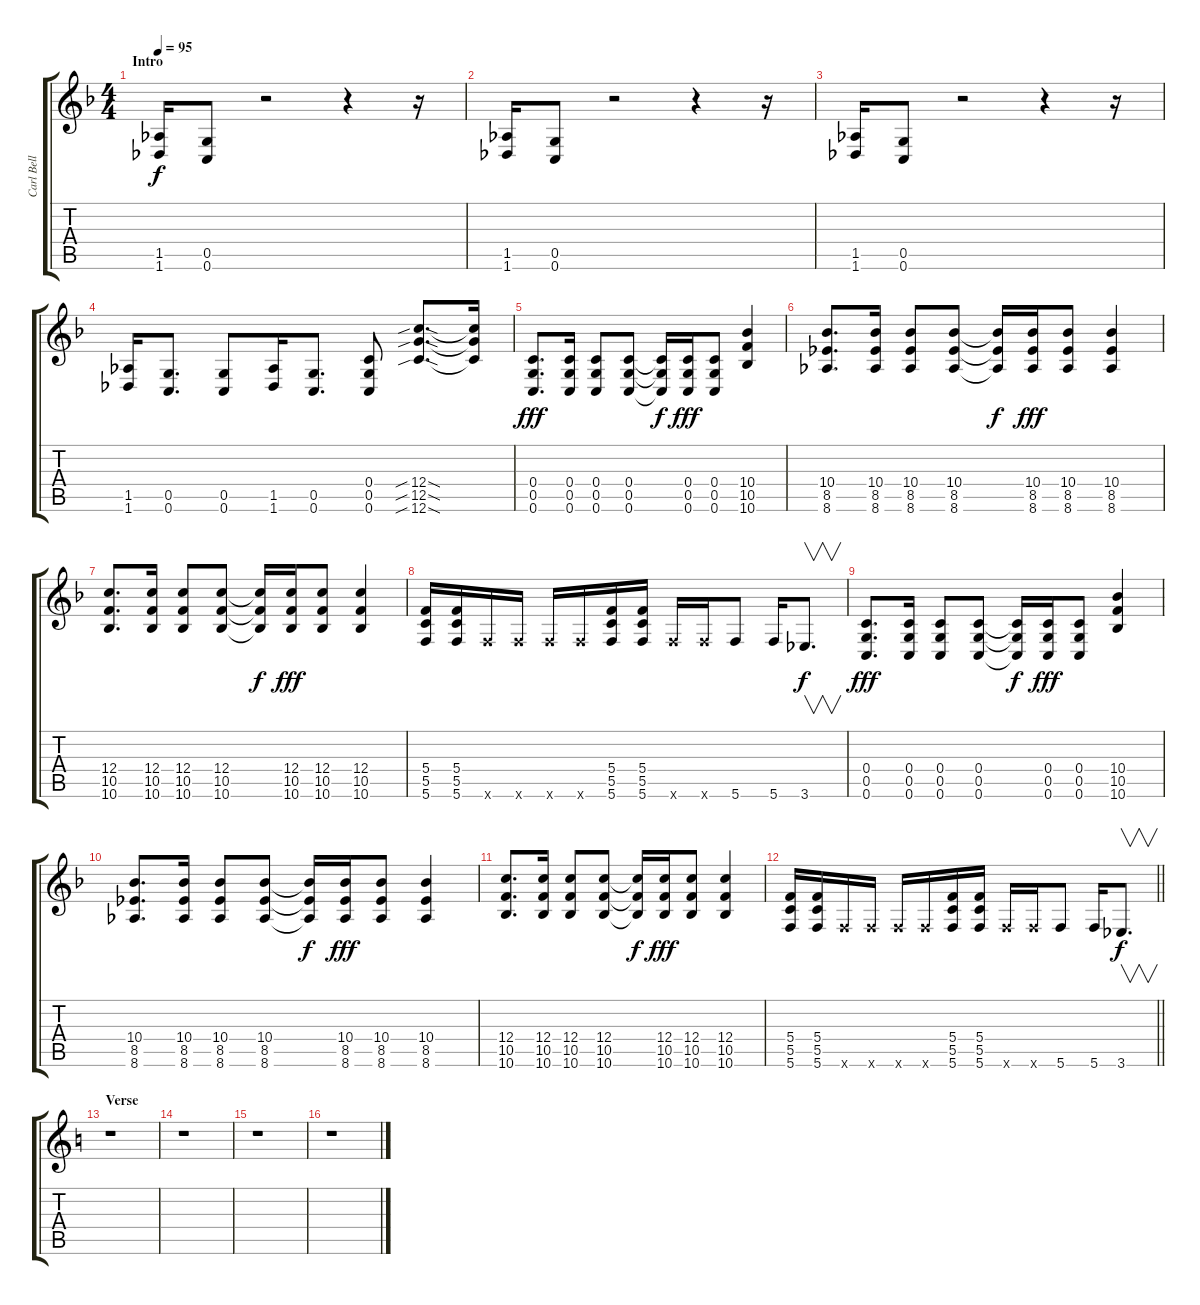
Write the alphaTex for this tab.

\track ("Carl Bell (Lead Guitar)" "Carl Bell ") {instrument distortionguitar}
\staff {score tabs}
\tuning (D4 A3 F3 C3 G2 C2) {hide}
\ts (4 4)
\section ("" "Intro")
\tempo 95
\clef g2
\ks f
(1.5 1.6).16{dy f instrument distortionguitar} (0.5 0.6).8 r.2 r.4 r.16 |
(1.5 1.6).16 (0.5 0.6).8 r.2 r.4 r.16 |
(1.5 1.6).16 (0.5 0.6).8 r.2 r.4 r.16 |
(1.5 1.6).16 (0.5 0.6).8{d} (0.5 0.6).8 (1.5 1.6).16 (0.5 0.6).8{d} (0.4 0.5 0.6).8 (12.4{sib sod} 12.5{sib sod} 12.6{sib sod}).8{d} (12.4{t} 12.5{t} 12.6{t}).16 |
(0.4 0.5 0.6).8{d dy fff} (0.4 0.5 0.6).16 (0.4 0.5 0.6).8 (0.4 0.5 0.6).8 (0.4{t} 0.5{t} 0.6{t}).16{dy f} (0.4 0.5 0.6).16{dy fff} (0.4 0.5 0.6).8 (10.4 10.5 10.6).4 |
(10.4 8.5 8.6).8{d} (10.4 8.5 8.6).16 (10.4 8.5 8.6).8 (10.4 8.5 8.6).8 (10.4{t} 8.5{t} 8.6{t}).16{dy f} (10.4 8.5 8.6).16{dy fff} (10.4 8.5 8.6).8 (10.4 8.5 8.6).4 |
(12.4 10.5 10.6).8{d} (12.4 10.5 10.6).16 (12.4 10.5 10.6).8 (12.4 10.5 10.6).8 (12.4{t} 10.5{t} 10.6{t}).16{dy f} (12.4 10.5 10.6).16{dy fff} (12.4 10.5 10.6).8 (12.4 10.5 10.6).4 |
(5.4 5.5 5.6).16 (5.4 5.5 5.6).16 5.6{x}.16 5.6{x}.16 5.6{x}.16 5.6{x}.16 (5.4 5.5 5.6).16 (5.4 5.5 5.6).16 5.6{x}.16 5.6{x}.16 5.6.8 5.6.16 3.6.8{v d dy f} |
(0.4 0.5 0.6).8{d dy fff} (0.4 0.5 0.6).16 (0.4 0.5 0.6).8 (0.4 0.5 0.6).8 (0.4{t} 0.5{t} 0.6{t}).16{dy f} (0.4 0.5 0.6).16{dy fff} (0.4 0.5 0.6).8 (10.4 10.5 10.6).4 |
(10.4 8.5 8.6).8{d} (10.4 8.5 8.6).16 (10.4 8.5 8.6).8 (10.4 8.5 8.6).8 (10.4{t} 8.5{t} 8.6{t}).16{dy f} (10.4 8.5 8.6).16{dy fff} (10.4 8.5 8.6).8 (10.4 8.5 8.6).4 |
(12.4 10.5 10.6).8{d} (12.4 10.5 10.6).16 (12.4 10.5 10.6).8 (12.4 10.5 10.6).8 (12.4{t} 10.5{t} 10.6{t}).16{dy f} (12.4 10.5 10.6).16{dy fff} (12.4 10.5 10.6).8 (12.4 10.5 10.6).4 |
\barLineRight lightlight
(5.4 5.5 5.6).16 (5.4 5.5 5.6).16 5.6{x}.16 5.6{x}.16 5.6{x}.16 5.6{x}.16 (5.4 5.5 5.6).16 (5.4 5.5 5.6).16 5.6{x}.16 5.6{x}.16 5.6.8 5.6.16 3.6.8{v d dy f} |
\section ("" "Verse")
\ks c
r.1 |
r.1 |
r.1 |
r.1
